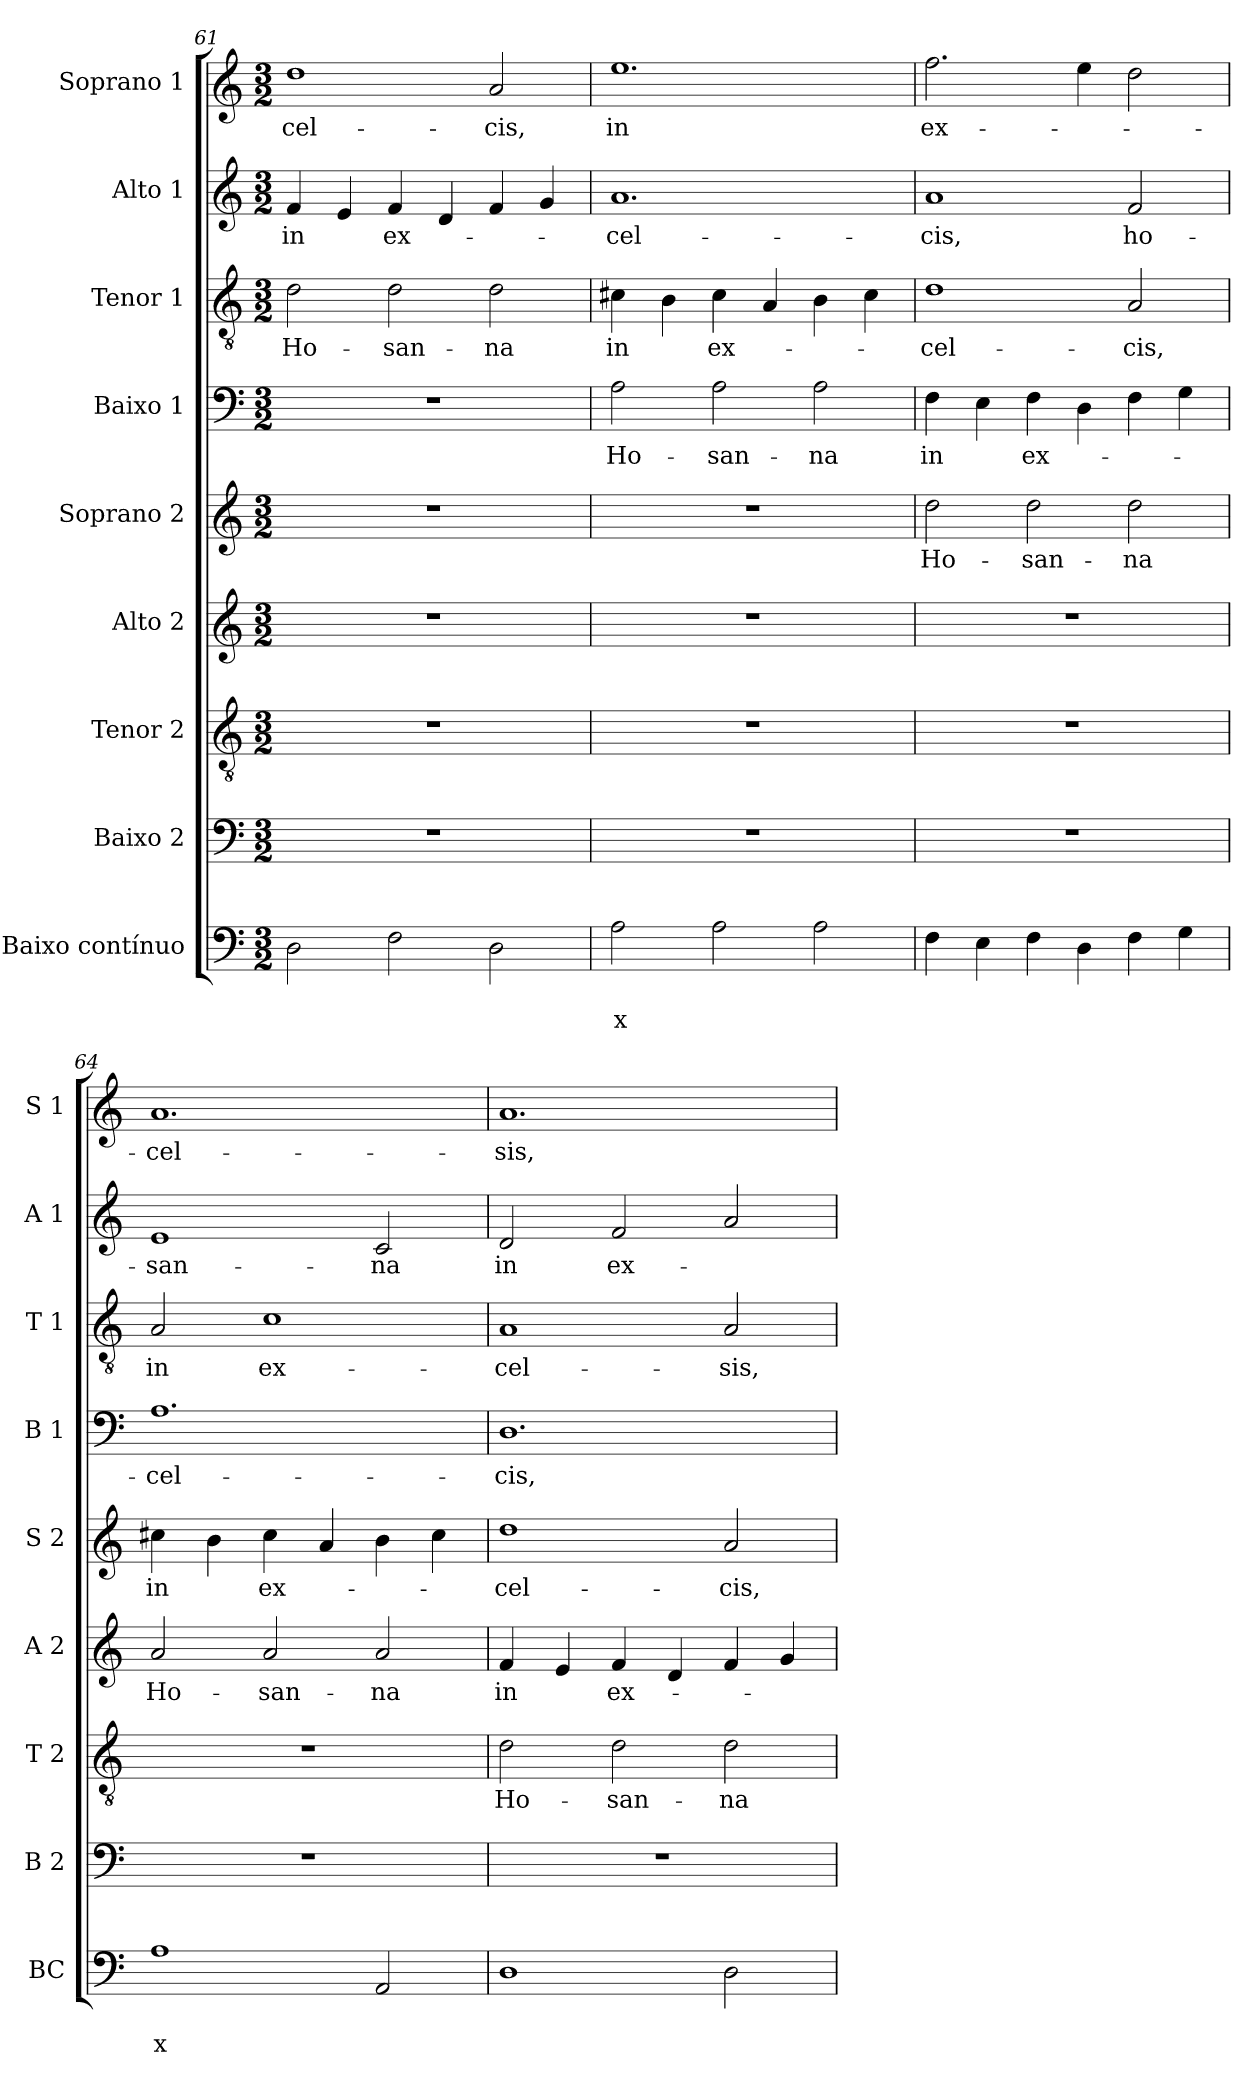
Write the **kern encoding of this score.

**kern	**text	**text	**kern	**kern	**text	**kern	**text	**kern	**text	**kern	**text	**kern	**text	**kern	**text	**kern	**text
*part9	*part9	*part9	*part8	*part7	*part7	*part6	*part6	*part5	*part5	*part4	*part4	*part3	*part3	*part2	*part2	*part1	*part1
*staff9	*staff9	*staff9	*staff8	*staff7	*staff7	*staff6	*staff6	*staff5	*staff5	*staff4	*staff4	*staff3	*staff3	*staff2	*staff2	*staff1	*staff1
*I"Baixo contínuo	*	*	*I"Baixo 2	*I"Tenor 2	*	*I"Alto 2	*	*I"Soprano 2	*	*I"Baixo 1	*	*I"Tenor 1	*	*I"Alto 1	*	*I"Soprano 1	*
*I'BC	*	*	*I'B 2	*I'T 2	*	*I'A 2	*	*I'S 2	*	*I'B 1	*	*I'T 1	*	*I'A 1	*	*I'S 1	*
*clefF4	*	*	*clefF4	*clefGv2	*	*clefG2	*	*clefG2	*	*clefF4	*	*clefGv2	*	*clefG2	*	*clefG2	*
*k[]	*	*	*k[]	*k[]	*	*k[]	*	*k[]	*	*k[]	*	*k[]	*	*k[]	*	*k[]	*
*C:	*	*	*C:	*C:	*	*C:	*	*C:	*	*C:	*	*C:	*	*C:	*	*C:	*
*M3/2	*	*	*M3/2	*M3/2	*	*M3/2	*	*M3/2	*	*M3/2	*	*M3/2	*	*M3/2	*	*M3/2	*
=61	=61	=61	=61	=61	=61	=61	=61	=61	=61	=61	=61	=61	=61	=61	=61	=61	=61
!	!	!	!	!	!	!	!	!	!	!	!	!	!LO:LY:b	!	!LO:LY:b	!	!LO:LY:b
2D\	.	.	1.r	1.r	.	1.r	.	1.r	.	1.r	.	2d\	Ho-	4f/	in	1dd	-cel-
.	.	.	.	.	.	.	.	.	.	.	.	.	.	4e/	.	.	.
!	!	!	!	!	!	!	!	!	!	!	!	!	!LO:LY:b	!	!LO:LY:b	!	!
2F\	.	.	.	.	.	.	.	.	.	.	.	2d\	-san-	4f/	ex-	.	.
.	.	.	.	.	.	.	.	.	.	.	.	.	.	4d/	.	.	.
!	!	!	!	!	!	!	!	!	!	!	!	!	!LO:LY:b	!	!	!	!LO:LY:b
2D\	.	.	.	.	.	.	.	.	.	.	.	2d\	-na	4f/	.	2a/	-cis,
.	.	.	.	.	.	.	.	.	.	.	.	.	.	4g/	.	.	.
=62	=62	=62	=62	=62	=62	=62	=62	=62	=62	=62	=62	=62	=62	=62	=62	=62	=62
!	!	!LO:LY:b	!	!	!	!	!	!	!	!	!LO:LY:b	!	!LO:LY:b	!	!LO:LY:b	!	!LO:LY:b
2A\	.	x	1.r	1.r	.	1.r	.	1.r	.	2A\	Ho-	4c#X\	in	1.a	-cel-	1.ee	in
.	.	.	.	.	.	.	.	.	.	.	.	4B\	.	.	.	.	.
!	!	!	!	!	!	!	!	!	!	!	!LO:LY:b	!	!LO:LY:b	!	!	!	!
2A\	.	.	.	.	.	.	.	.	.	2A\	-san-	4c#\	ex-	.	.	.	.
.	.	.	.	.	.	.	.	.	.	.	.	4A/	.	.	.	.	.
!	!	!	!	!	!	!	!	!	!	!	!LO:LY:b	!	!	!	!	!	!
2A\	.	.	.	.	.	.	.	.	.	2A\	-na	4B\	.	.	.	.	.
.	.	.	.	.	.	.	.	.	.	.	.	4c#\	.	.	.	.	.
=63	=63	=63	=63	=63	=63	=63	=63	=63	=63	=63	=63	=63	=63	=63	=63	=63	=63
!	!	!	!	!	!	!	!	!	!LO:LY:b	!	!LO:LY:b	!	!LO:LY:b	!	!LO:LY:b	!	!LO:LY:b
4F\	.	.	1.r	1.r	.	1.r	.	2dd\	Ho-	4F\	in	1d	-cel-	1a	-cis,	2.ff\	ex-
4E\	.	.	.	.	.	.	.	.	.	4E\	.	.	.	.	.	.	.
!	!	!	!	!	!	!	!	!	!LO:LY:b	!	!LO:LY:b	!	!	!	!	!	!
4F\	.	.	.	.	.	.	.	2dd\	-san-	4F\	ex-	.	.	.	.	.	.
4D\	.	.	.	.	.	.	.	.	.	4D\	.	.	.	.	.	4ee\	.
!	!	!	!	!	!	!	!	!	!LO:LY:b	!	!	!	!LO:LY:b	!	!LO:LY:b	!	!
4F\	.	.	.	.	.	.	.	2dd\	-na	4F\	.	2A/	-cis,	2f/	ho-	2dd\	.
4G\	.	.	.	.	.	.	.	.	.	4G\	.	.	.	.	.	.	.
=64	=64	=64	=64	=64	=64	=64	=64	=64	=64	=64	=64	=64	=64	=64	=64	=64	=64
!	!	!LO:LY:b	!	!	!	!	!LO:LY:b	!	!LO:LY:b	!	!LO:LY:b	!	!LO:LY:b	!	!LO:LY:b	!	!LO:LY:b
1A	.	x	1.r	1.r	.	2a/	Ho-	4cc#X\	in	1.A	-cel-	2A/	in	1e	-san-	1.a	-cel-
.	.	.	.	.	.	.	.	4b\	.	.	.	.	.	.	.	.	.
!	!	!	!	!	!	!	!LO:LY:b	!	!LO:LY:b	!	!	!	!LO:LY:b	!	!	!	!
.	.	.	.	.	.	2a/	-san-	4cc#\	ex-	.	.	1c	ex-	.	.	.	.
.	.	.	.	.	.	.	.	4a/	.	.	.	.	.	.	.	.	.
!	!	!	!	!	!	!	!LO:LY:b	!	!	!	!	!	!	!	!LO:LY:b	!	!
2AA/	.	.	.	.	.	2a/	-na	4b\	.	.	.	.	.	2c/	-na	.	.
.	.	.	.	.	.	.	.	4cc#\	.	.	.	.	.	.	.	.	.
=65	=65	=65	=65	=65	=65	=65	=65	=65	=65	=65	=65	=65	=65	=65	=65	=65	=65
!	!	!	!	!	!LO:LY:b	!	!LO:LY:b	!	!LO:LY:b	!	!LO:LY:b	!	!LO:LY:b	!	!LO:LY:b	!	!LO:LY:b
1D	.	.	1.r	2d\	Ho-	4f/	in	1dd	-cel-	1.D	-cis,	1A	-cel-	2d/	in	1.a	-sis,
.	.	.	.	.	.	4e/	.	.	.	.	.	.	.	.	.	.	.
!	!	!	!	!	!LO:LY:b	!	!LO:LY:b	!	!	!	!	!	!	!	!LO:LY:b	!	!
.	.	.	.	2d\	-san-	4f/	ex-	.	.	.	.	.	.	2f/	ex-	.	.
.	.	.	.	.	.	4d/	.	.	.	.	.	.	.	.	.	.	.
!	!	!	!	!	!LO:LY:b	!	!	!	!LO:LY:b	!	!	!	!LO:LY:b	!	!	!	!
2D\	.	.	.	2d\	-na	4f/	.	2a/	-cis,	.	.	2A/	-sis,	2a/	.	.	.
.	.	.	.	.	.	4g/	.	.	.	.	.	.	.	.	.	.	.
=	=	=	=	=	=	=	=	=	=	=	=	=	=	=	=	=	=
*-	*-	*-	*-	*-	*-	*-	*-	*-	*-	*-	*-	*-	*-	*-	*-	*-	*-
